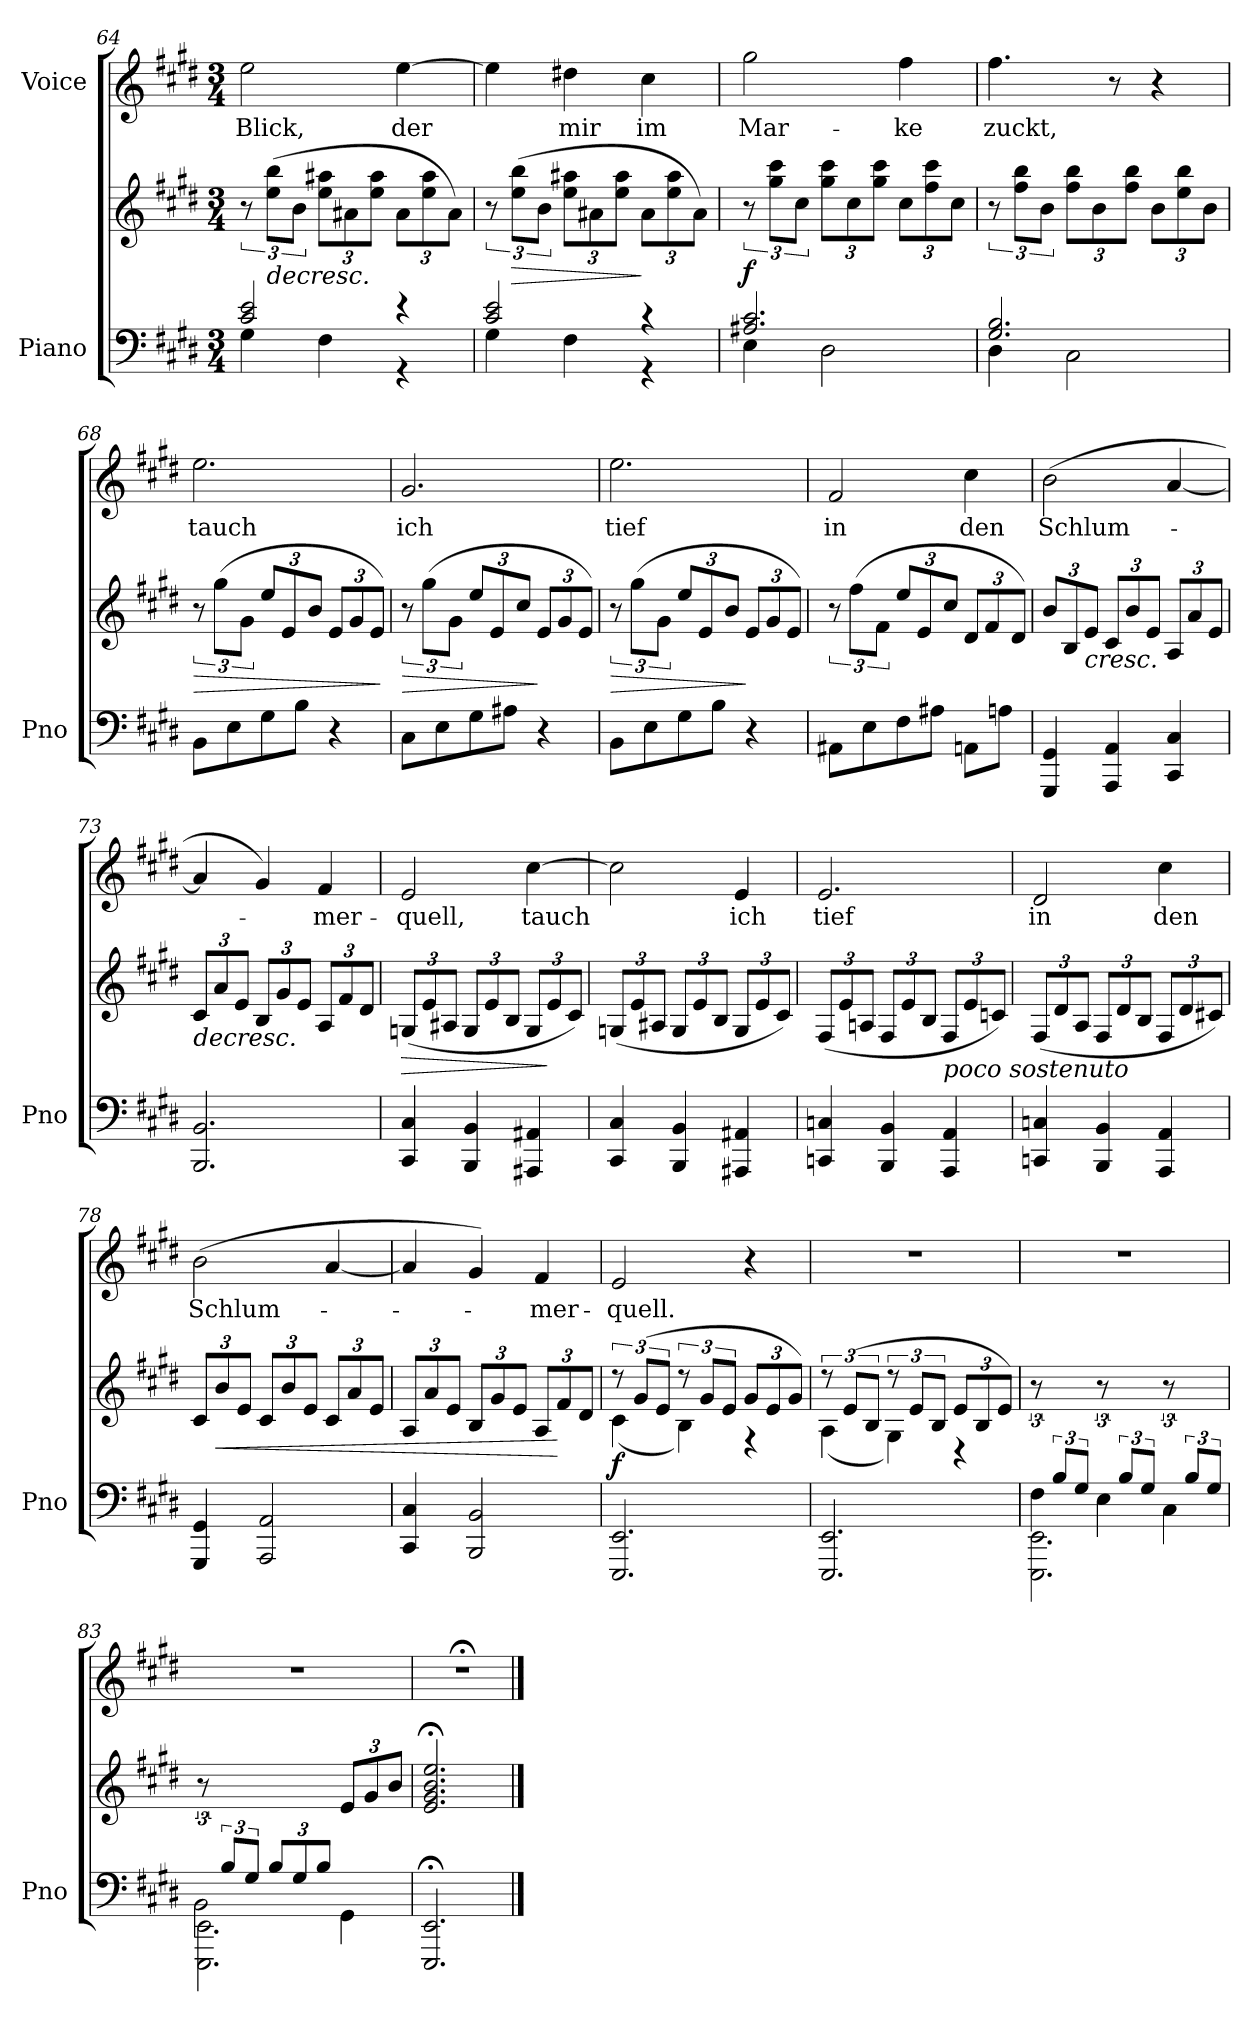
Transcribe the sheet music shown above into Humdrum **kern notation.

**kern	**kern	**dynam	**kern	**text
*part2	*part2	*part2	*part1	*part1
*staff3	*staff2	*staff2/3	*staff1	*staff1
*I"Piano	*	*	*I"Voice	*
*I'Pno	*	*	*	*
*clefF4	*clefG2	*	*clefG2	*
*k[f#c#g#d#]	*k[f#c#g#d#]	*	*k[f#c#g#d#]	*
*M3/4	*M3/4	*	*M3/4	*
=64	=64	=64	=64	=64
*^	*	*	*	*
2c#/ 2e/	4G#\	12r	.	2ee\	Blick,
!	!	!	!LO:HP:b	!	!
.	.	(12ee\ 12bb\L	>	.	.
.	.	12b\J	.	.	.
.	4F#\	12ee\ 12aa#X\L	.	.	.
.	.	12a#X\	.	.	.
.	.	12ee\ 12aa#\J	.	.	.
*	*	*Xbrackettup	*	*	*
4r	4r	12a#\L	.	[4ee\	-der
.	.	12ee\ 12aa#\	.	.	.
.	.	12a#\J)	.	.	.
=65	=65	=65	=65	=65	=65
*	*	*brackettup	*	*	*
2c#/ 2e/	4G#\	12r	.	4ee\]	.
!	!	!	!LO:HP:b	!	!
.	.	(12ee\ 12bb\L	>	.	.
.	.	12b\J	.	.	.
.	4F#\	12ee\ 12aa#X\L	.	4dd#X\	mir
.	.	12a#X\	.	.	.
.	.	12ee\ 12aa#\J	.	.	.
*	*	*Xbrackettup	*	*	*
4r	4r	12a#\L	]	4cc#\	im
.	.	12ee\ 12aa#\	.	.	.
.	.	12a#\J)	.	.	.
=66	=66	=66	=66	=66	=66
*	*	*brackettup	*	*	*
!	!	!	!LO:DY:b	!	!
2.A#X/ 2.c#/	4E\	12r	f	2gg#\	Mar-
.	.	12gg#\ 12ccc#\L	.	.	.
.	.	12cc#\J	.	.	.
*	*	*Xbrackettup	*	*	*
.	2D#\	12gg#\ 12ccc#\L	.	.	.
.	.	12cc#\	.	.	.
.	.	12gg#\ 12ccc#\J	.	.	.
.	.	12cc#\L	.	4ff#\	-ke
.	.	12ff#\ 12ccc#\	.	.	.
.	.	12cc#\J	.	.	.
=67	=67	=67	=67	=67	=67
*	*	*brackettup	*	*	*
2.G#/ 2.B/	4D#\	12r	.	4.ff#\	zuckt,
.	.	12ff#\ 12bb\L	.	.	.
.	.	12b\J	.	.	.
*	*	*Xbrackettup	*	*	*
.	2C#\	12ff#\ 12bb\L	.	.	.
.	.	12b\	.	.	.
.	.	.	.	8r	.
.	.	12ff#\ 12bb\J	.	.	.
.	.	12b\L	.	4r	.
.	.	12ee\ 12bb\	.	.	.
.	.	12b\J	.	.	.
*v	*v	*	*	*	*
=68	=68	=68	=68	=68
*	*brackettup	*	*	*
!	!	!LO:HP:b	!	!
8BB\L	12r	>	2.ee\	tauch
.	(12gg#\L	.	.	.
8E\	.	.	.	.
.	12g#\J	.	.	.
*	*Xbrackettup	*	*	*
8G#\	12ee/L	.	.	.
.	12e/	.	.	.
8B\J	.	.	.	.
.	12b/J	.	.	.
4r	12e/L	.	.	.
.	12g#/	.	.	.
.	12e/J)	.	.	.
.	.	]	.	.
=69	=69	=69	=69	=69
*	*brackettup	*	*	*
!	!	!LO:HP:b	!	!
8C#\L	12r	>	2.g#/	ich
.	(12gg#\L	.	.	.
8E\	.	.	.	.
.	12g#\J	.	.	.
*	*Xbrackettup	*	*	*
8G#\	12ee/L	.	.	.
.	12e/	.	.	.
8A#X\J	.	.	.	.
.	12cc#/J	.	.	.
4r	12e/L	]	.	.
.	12g#/	.	.	.
.	12e/J)	.	.	.
=70	=70	=70	=70	=70
*	*brackettup	*	*	*
!	!	!LO:HP:b	!	!
8BB\L	12r	>	2.ee\	tief
.	(12gg#\L	.	.	.
8E\	.	.	.	.
.	12g#\J	.	.	.
*	*Xbrackettup	*	*	*
8G#\	12ee/L	.	.	.
.	12e/	.	.	.
8B\J	.	.	.	.
.	12b/J	.	.	.
4r	12e/L	]	.	.
.	12g#/	.	.	.
.	12e/J)	.	.	.
=71	=71	=71	=71	=71
*	*brackettup	*	*	*
8AA#X\L	12r	.	2f#/	in
.	(12ff#\L	.	.	.
8E\	.	.	.	.
.	12f#\J	.	.	.
*	*Xbrackettup	*	*	*
8F#\	12ee/L	.	.	.
.	12e/	.	.	.
8A#X\J	.	.	.	.
.	12cc#/J	.	.	.
8AAn\L	12d#/L	.	4cc#\	den
.	12f#/	.	.	.
8An\J	.	.	.	.
.	12d#/J)	.	.	.
=72	=72	=72	=72	=72
4GGG#/ 4GG#/	12b/L	.	(2b\	Schlum-
.	12B/	.	.	.
!	!	!LO:HP:b	!	!
.	12e/J	<	.	.
4AAA/ 4AA/	12c#/L	.	.	.
.	12b/	.	.	.
.	12e/J	.	.	.
4CC#/ 4C#/	12A/L	.	[4a/	.
.	12a/	.	.	.
.	12e/J	.	.	.
.	.	]	.	.
=73	=73	=73	=73	=73
!	!	!LO:HP:b	!	!
2.BBB/ 2.BB/	12c#/L	>	4a/]	.
.	12a/	.	.	.
.	12e/J	.	.	.
.	12B/L	.	4g#/)	.
.	12g#/	.	.	.
.	12e/J	.	.	.
.	12A/L	[	4f#/	-mer-
.	12f#/	.	.	.
.	12d#/J	.	.	.
=74	=74	=74	=74	=74
!	!	!LO:HP:b	!	!
4CC#/ 4C#/	(12Gn/L	>	2e/	-quell,
.	12e/	.	.	.
.	12A#X/J	.	.	.
4BBB/ 4BB/	12G/L	.	.	.
.	12e/	.	.	.
.	12B/J	.	.	.
4AAA#X/ 4AA#X/	12G/L	.	[4cc#\	tauch
.	12e/	]	.	.
.	12c#/J)	.	.	.
=75	=75	=75	=75	=75
4CC#/ 4C#/	(12Gn/L	.	2cc#\]	.
.	12e/	.	.	.
.	12A#X/J	.	.	.
4BBB/ 4BB/	12G/L	.	.	.
.	12e/	.	.	.
.	12B/J	.	.	.
4AAA#X/ 4AA#X/	12G/L	.	4e/	ich
.	12e/	.	.	.
.	12c#/J)	.	.	.
=76	=76	=76	=76	=76
4CCn/ 4Cn/	(12F#/L	.	2.e/	tief
.	12e/	.	.	.
.	12An/J	.	.	.
4BBB/ 4BB/	12F#/L	.	.	.
.	12e/	.	.	.
.	12B/J	.	.	.
!LO:TX:i:t=poco sostenuto	!	!	!	!
4AAA/ 4AA/	12F#/L	.	.	.
.	12e/	.	.	.
.	12cn/J)	.	.	.
=77	=77	=77	=77	=77
4CCn/ 4Cn/	(12F#/L	.	2d#/	in
.	12d#/	.	.	.
.	12A/J	.	.	.
4BBB/ 4BB/	12F#/L	.	.	.
.	12d#/	.	.	.
.	12B/J	.	.	.
4AAA/ 4AA/	12F#/L	.	4cc#\	den
.	12d#/	.	.	.
.	12c#X/J)	.	.	.
=78	=78	=78	=78	=78
4GGG#/ 4GG#/	12c#/L	.	(2b\	Schlum-
!	!	!LO:HP:b	!	!
.	12b/	<	.	.
.	12e/J	.	.	.
2AAA/ 2AA/	12c#/L	.	.	.
.	12b/	.	.	.
.	12e/J	.	.	.
.	12c#/L	.	[4a/	.
.	12a/	.	.	.
.	12e/J	.	.	.
.	.	]	.	.
=79	=79	=79	=79	=79
4CC#/ 4C#/	12A/L	.	4a/]	.
.	12a/	.	.	.
.	12e/J	.	.	.
2BBB/ 2BB/	12B/L	.	4g#/)	.
.	12g#/	.	.	.
.	12e/J	.	.	.
.	12A/L	.	4f#/	-mer-
.	12f#/	[	.	.
.	12d#/J	.	.	.
=80	=80	=80	=80	=80
*	*brackettup	*	*	*
*	*^	*	*	*
!	!	!	!LO:DY:b	!	!
2.EEE/ 2.EE/	12r	(4c#\	f	2e/	quell.
.	(12g#/L	.	.	.	.
.	12e/J	.	.	.	.
.	12r	4B\)	.	.	.
.	12g#/L	.	.	.	.
.	12e/J	.	.	.	.
*	*Xbrackettup	*	*	*	*
.	12g#/L	4r	.	4r	.
.	12e/	.	.	.	.
.	12g#/J)	.	.	.	.
=81	=81	=81	=81	=81	=81
*	*brackettup	*	*	*	*
2.EEE/ 2.EE/	12r	(4A\	.	2.r	.
.	(12e/L	.	.	.	.
.	12B/J	.	.	.	.
.	12r	4G#\)	.	.	.
.	12e/L	.	.	.	.
.	12B/J	.	.	.	.
*	*Xbrackettup	*	*	*	*
.	12e/L	4r	.	.	.
.	12B/	.	.	.	.
.	12e/J)	.	.	.	.
*	*v	*v	*	*	*
=82	=82	=82	=82	=82
*^	*	*	*	*
*	*^	*	*	*	*
*	*	*	*brackettup	*	*	*
12ryy	2.EEE\ 2.EE\	4F#\	12r	.	2.r	.
12B/L	.	.	6ryy	.	.	.
12G#/J	.	.	.	.	.	.
12ryy	.	4E\	12r	.	.	.
12B/L	.	.	6ryy	.	.	.
12G#/J	.	.	.	.	.	.
12ryy	.	4C#\	12r	.	.	.
12B/L	.	.	6ryy	.	.	.
12G#/J	.	.	.	.	.	.
=83	=83	=83	=83	=83	=83	=83
12ryy	2.EEE\ 2.EE\	2BB\	12r	.	2.r	.
(12B/L	.	.	12%5ryy	.	.	.
12G#/J	.	.	.	.	.	.
*Xbrackettup	*	*	*	*	*	*
12B/L	.	.	.	.	.	.
12G#/	.	.	.	.	.	.
12B/J	.	.	.	.	.	.
*	*	*	*Xbrackettup	*	*	*
4ryy	.	4GG#\	12e/L	.	.	.
.	.	.	12g#/	.	.	.
.	.	.	12b/J)	.	.	.
*v	*v	*v	*	*	*	*
=84	=84	=84	=84	=84
2.EEE/;< 2.EE/;<	2.e/;< 2.g#/;< 2.b/;< 2.ee/;<	.	2.r;<	.
==	==	==	==	==
*-	*-	*-	*-	*-
